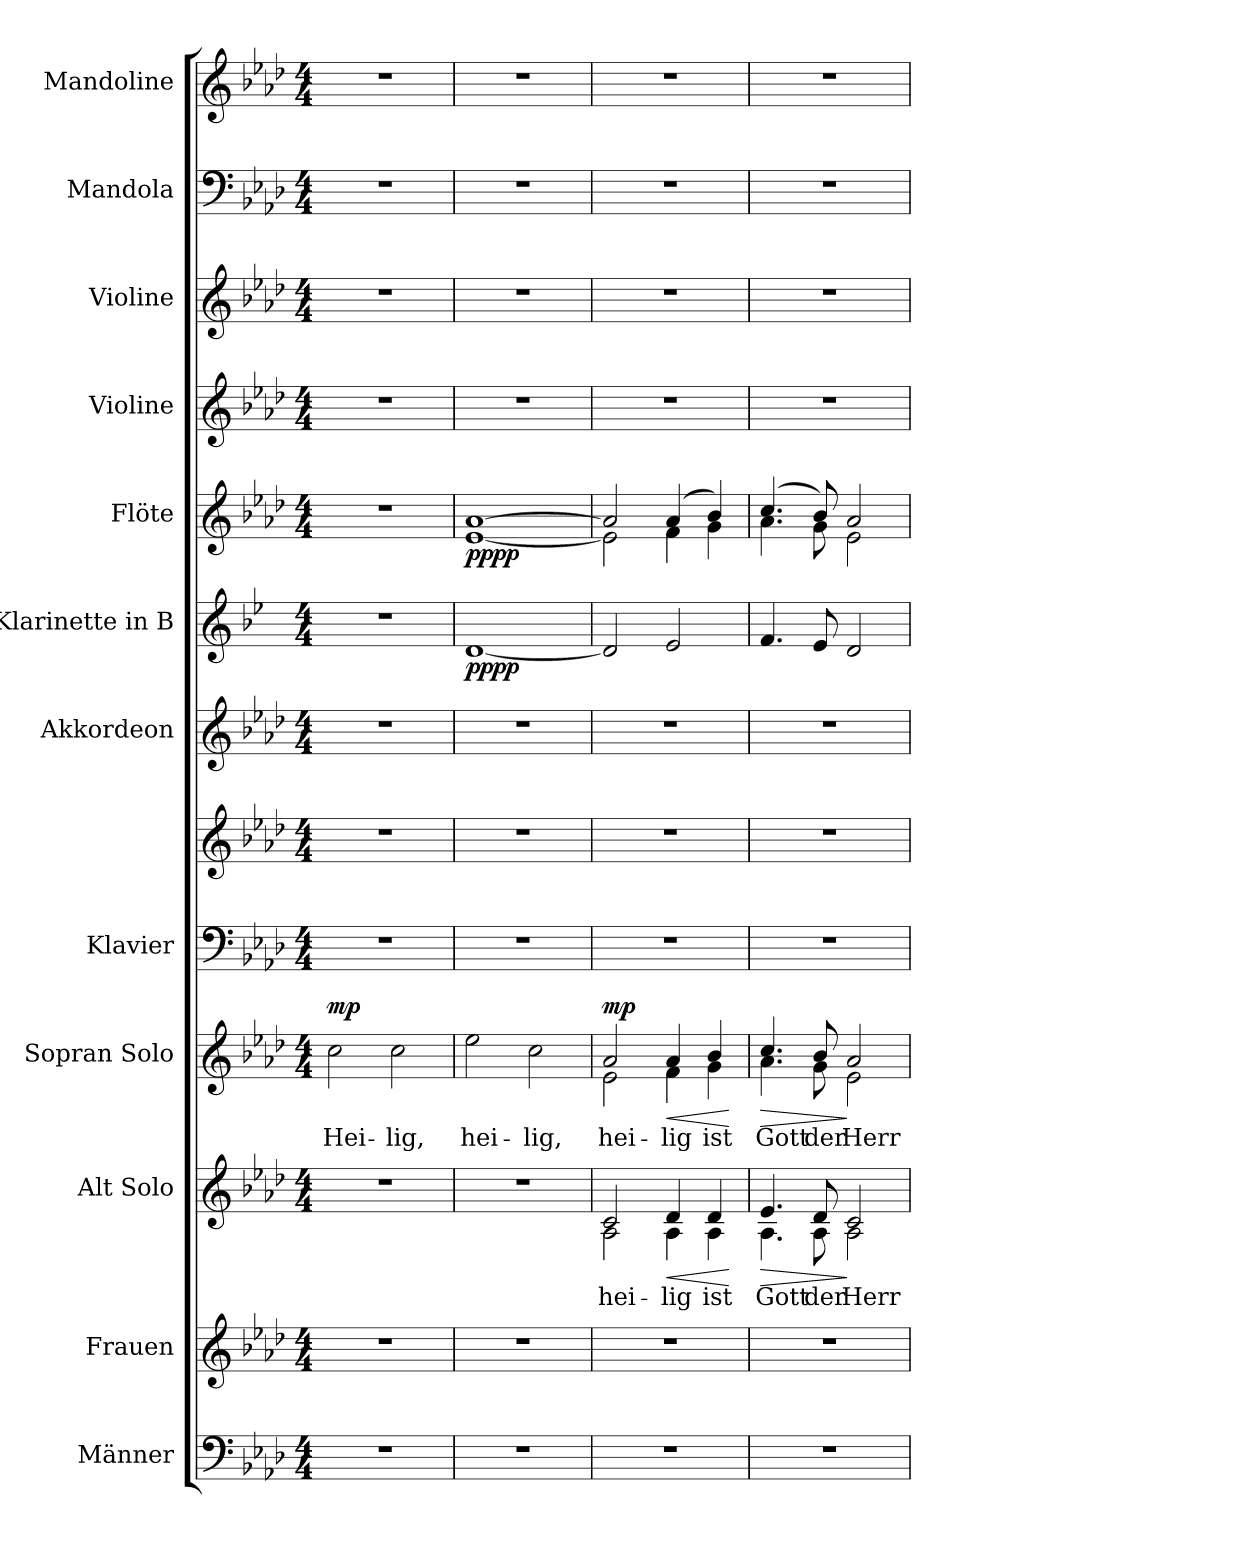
**kern	**kern	**kern	**text	**dynam	**kern	**text	**dynam	**kern	**kern	**kern	**kern	**dynam	**kern	**dynam	**kern	**kern	**kern	**kern
*part12	*part11	*part10	*part10	*part10	*part9	*part9	*part9	*part8	*part8	*part7	*part6	*part6	*part5	*part5	*part4	*part3	*part2	*part1
*staff13	*staff12	*staff11	*staff11	*staff11	*staff10	*staff10	*staff10	*staff9	*staff8	*staff7	*staff6	*staff6	*staff5	*staff5	*staff4	*staff3	*staff2	*staff1
*I"Männer	*I"Frauen	*I"Alt Solo	*	*	*I"Sopran Solo	*	*	*I"Klavier	*	*I"Akkordeon	*I"Klarinette in B	*	*I"Flöte	*	*I"Violine	*I"Violine	*I"Mandola	*I"Mandoline
*I'M.	*	*I'A.	*	*	*I'S.	*	*	*I'Klav.	*	*I'Akk.	*	*	*I'Fl.	*	*I'Vl.	*I'Vl.	*	*I'Mand.
*clefF4	*clefG2	*clefG2	*	*	*clefG2	*	*	*clefF4	*clefG2	*clefG2	*clefG2	*	*clefG2	*	*clefG2	*clefG2	*clefF4	*clefG2
*	*	*	*	*	*	*	*	*	*	*	*ITrd1c2	*	*	*	*	*	*	*
*k[b-e-a-d-]	*k[b-e-a-d-]	*k[b-e-a-d-]	*	*	*k[b-e-a-d-]	*	*	*k[b-e-a-d-]	*k[b-e-a-d-]	*k[b-e-a-d-]	*k[b-e-a-d-]	*	*k[b-e-a-d-]	*	*k[b-e-a-d-]	*k[b-e-a-d-]	*k[b-e-a-d-]	*k[b-e-a-d-]
*M4/4	*M4/4	*M4/4	*	*	*M4/4	*	*	*M4/4	*M4/4	*M4/4	*M4/4	*	*M4/4	*	*M4/4	*M4/4	*M4/4	*M4/4
*MM80	*MM80	*MM80	*	*	*MM80	*	*	*MM80	*MM80	*MM80	*MM80	*	*MM80	*	*MM80	*MM80	*MM80	*MM80
=1	=1	=1	=1	=1	=1	=1	=1	=1	=1	=1	=1	=1	=1	=1	=1	=1	=1	=1
!	!	!	!	!	!	!LO:LY:b	!LO:DY:b	!	!	!	!	!	!	!	!	!	!	!
1r	1r	1r	.	.	2cc\	Hei-	mp	1r	1r	1r	1r	.	1r	.	1r	1r	1r	1r
!	!	!	!	!	!	!LO:LY:b	!	!	!	!	!	!	!	!	!	!	!	!
.	.	.	.	.	2cc\	-lig,	.	.	.	.	.	.	.	.	.	.	.	.
=2	=2	=2	=2	=2	=2	=2	=2	=2	=2	=2	=2	=2	=2	=2	=2	=2	=2	=2
!	!	!	!	!	!	!LO:LY:b	!	!	!	!	!	!LO:DY:b	!	!	!	!	!	!
*	*	*	*	*	*	*	*	*	*	*	*	*	*^	*	*	*	*	*
!	!	!	!	!	!	!	!	!	!	!	!	!LO:DY:n=1:b	!	!	!LO:DY:b	!	!	!	!
!	!	!	!	!	!	!	!	!	!	!	!	!	!	!	!LO:DY:n=1:b	!	!	!	!
1r	1r	1r	.	.	2ee-\	hei-	.	1r	1r	1r	[1c	pp pp	[1a-	[1e-	pp pp	1r	1r	1r	1r
!	!	!	!	!	!	!LO:LY:b	!	!	!	!	!	!	!	!	!	!	!	!	!
.	.	.	.	.	2cc\	-lig,	.	.	.	.	.	.	.	.	.	.	.	.	.
=3	=3	=3	=3	=3	=3	=3	=3	=3	=3	=3	=3	=3	=3	=3	=3	=3	=3	=3	=3
!	!	!	!LO:LY:b	!LO:DY:b	!	!LO:LY:b	!	!	!	!	!	!	!	!	!	!	!	!	!
*	*	*^	*	*	*^	*	*	*	*	*	*	*	*	*	*	*	*	*	*
!	!	!	!	!	!LO:DY:n=1:b	!	!	!	!LO:DY:b	!	!	!	!	!	!	!	!	!	!	!	!
1r	1r	2c/	2A-\	hei-	mp mp	2a-/	2e-\	hei-	mp	1r	1r	1r	2c/]	.	2a-/]	2e-\]	.	1r	1r	1r	1r
!	!	!	!	!LO:LY:b	!LO:HP:b	!	!	!LO:LY:b	!LO:HP:b	!	!	!	!	!	!	!	!	!	!	!	!
.	.	4d-/	4A-\	-lig	<	4a-/	4f\	-lig	<	.	.	.	2d-/	.	(4a-/	4f\	.	.	.	.	.
!	!	!	!	!LO:LY:b	!	!	!	!LO:LY:b	!	!	!	!	!	!	!	!	!	!	!	!	!
.	.	4d-/	4A-\	ist	.	4b-/	4g\	ist	.	.	.	.	.	.	4b-/)	4g\	.	.	.	.	.
*	*	*v	*v	*	*	*	*	*	*	*	*	*	*	*	*v	*v	*	*	*	*	*
*	*	*	*	*	*v	*v	*	*	*	*	*	*	*	*	*	*	*	*	*
.	.	.	.	[	.	.	[	.	.	.	.	.	.	.	.	.	.	.
=4	=4	=4	=4	=4	=4	=4	=4	=4	=4	=4	=4	=4	=4	=4	=4	=4	=4	=4
!	!	!	!LO:LY:b	!LO:HP:b	!	!LO:LY:b	!LO:HP:b	!	!	!	!	!	!	!	!	!	!	!
*	*	*^	*	*	*^	*	*	*	*	*	*	*	*^	*	*	*	*	*
1r	1r	4.e-/	4.A-\	Gott	>	4.cc/	4.a-\	Gott	>	1r	1r	1r	4.e-/	.	(4.cc/	4.a-\	.	1r	1r	1r	1r
!	!	!	!	!LO:LY:b	!	!	!	!LO:LY:b	!	!	!	!	!	!	!	!	!	!	!	!	!
.	.	8d-/	8A-\	der	.	8b-/	8g\	der	.	.	.	.	8d-/	.	8b-/)	8g\	.	.	.	.	.
!	!	!	!	!LO:LY:b	!	!	!	!LO:LY:b	!	!	!	!	!	!	!	!	!	!	!	!	!
.	.	2c/	2A-\	Herr	]	2a-/	2e-\	Herr	]	.	.	.	2c/	.	2a-/	2e-\	.	.	.	.	.
*	*	*v	*v	*	*	*	*	*	*	*	*	*	*	*	*v	*v	*	*	*	*	*
*	*	*	*	*	*v	*v	*	*	*	*	*	*	*	*	*	*	*	*	*
=	=	=	=	=	=	=	=	=	=	=	=	=	=	=	=	=	=	=
*-	*-	*-	*-	*-	*-	*-	*-	*-	*-	*-	*-	*-	*-	*-	*-	*-	*-	*-
